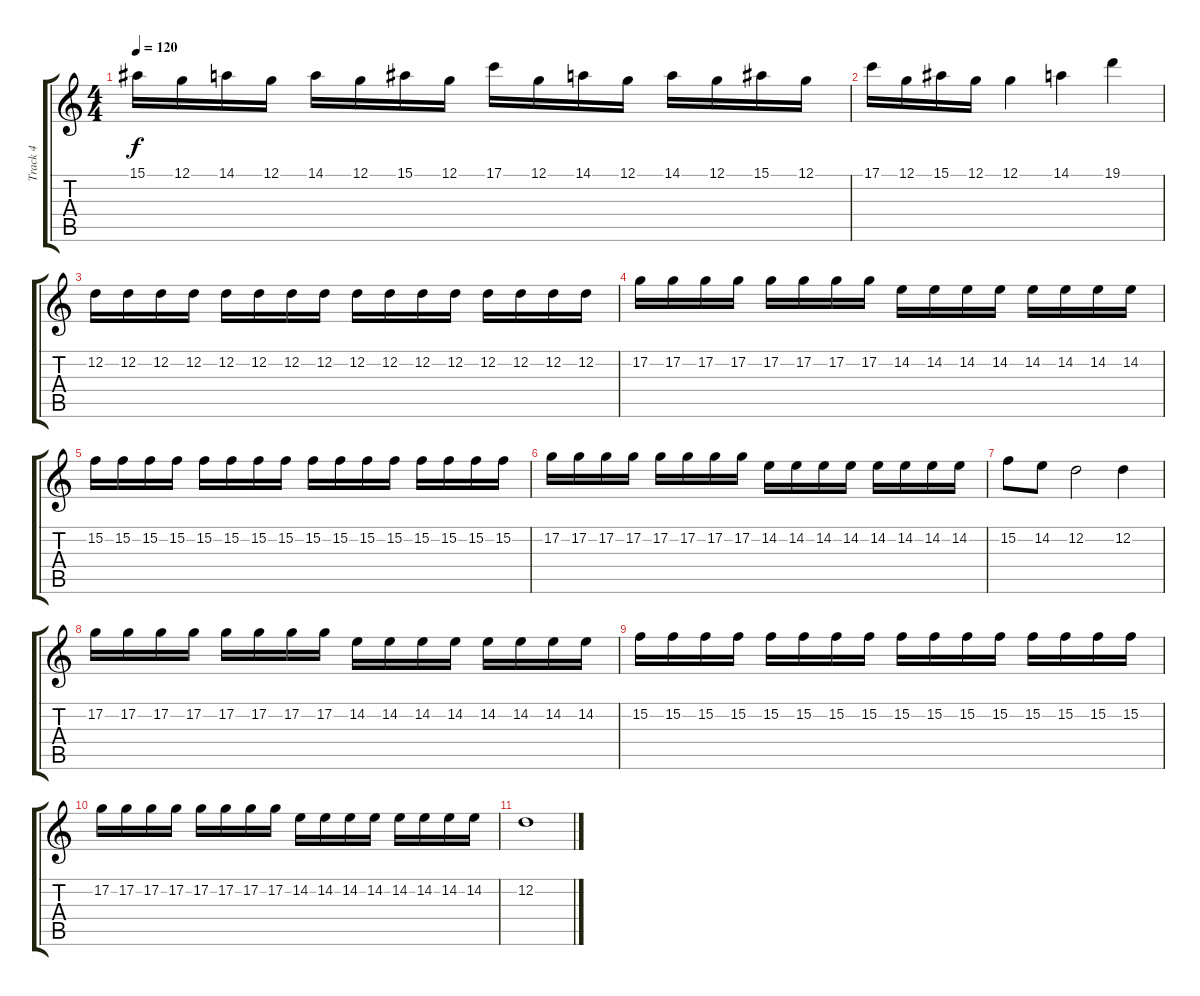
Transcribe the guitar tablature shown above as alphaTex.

\track ("Track 4" "Track 4") {instrument overdrivenguitar}
\staff {score tabs}
\tuning (G3 D3 F3 C3 G2 D2) {hide}
\ts (4 4)
\tempo 120
\clef g2
\ks c
15.1.16{dy f} 12.1.16 14.1.16 12.1.16 14.1.16 12.1.16 15.1.16 12.1.16 17.1.16 12.1.16 14.1.16 12.1.16 14.1.16 12.1.16 15.1.16 12.1.16 |
17.1.16 12.1.16 15.1.16 12.1.16 12.1.4 14.1.4 19.1.4 |
12.2.16 12.2.16 12.2.16 12.2.16 12.2.16 12.2.16 12.2.16 12.2.16 12.2.16 12.2.16 12.2.16 12.2.16 12.2.16 12.2.16 12.2.16 12.2.16 |
17.2.16 17.2.16 17.2.16 17.2.16 17.2.16 17.2.16 17.2.16 17.2.16 14.2.16 14.2.16 14.2.16 14.2.16 14.2.16 14.2.16 14.2.16 14.2.16 |
15.2.16 15.2.16 15.2.16 15.2.16 15.2.16 15.2.16 15.2.16 15.2.16 15.2.16 15.2.16 15.2.16 15.2.16 15.2.16 15.2.16 15.2.16 15.2.16 |
17.2.16 17.2.16 17.2.16 17.2.16 17.2.16 17.2.16 17.2.16 17.2.16 14.2.16 14.2.16 14.2.16 14.2.16 14.2.16 14.2.16 14.2.16 14.2.16 |
15.2.8 14.2.8 12.2.2 12.2.4 |
17.2.16 17.2.16 17.2.16 17.2.16 17.2.16 17.2.16 17.2.16 17.2.16 14.2.16 14.2.16 14.2.16 14.2.16 14.2.16 14.2.16 14.2.16 14.2.16 |
15.2.16 15.2.16 15.2.16 15.2.16 15.2.16 15.2.16 15.2.16 15.2.16 15.2.16 15.2.16 15.2.16 15.2.16 15.2.16 15.2.16 15.2.16 15.2.16 |
17.2.16 17.2.16 17.2.16 17.2.16 17.2.16 17.2.16 17.2.16 17.2.16 14.2.16 14.2.16 14.2.16 14.2.16 14.2.16 14.2.16 14.2.16 14.2.16 |
12.2.1
